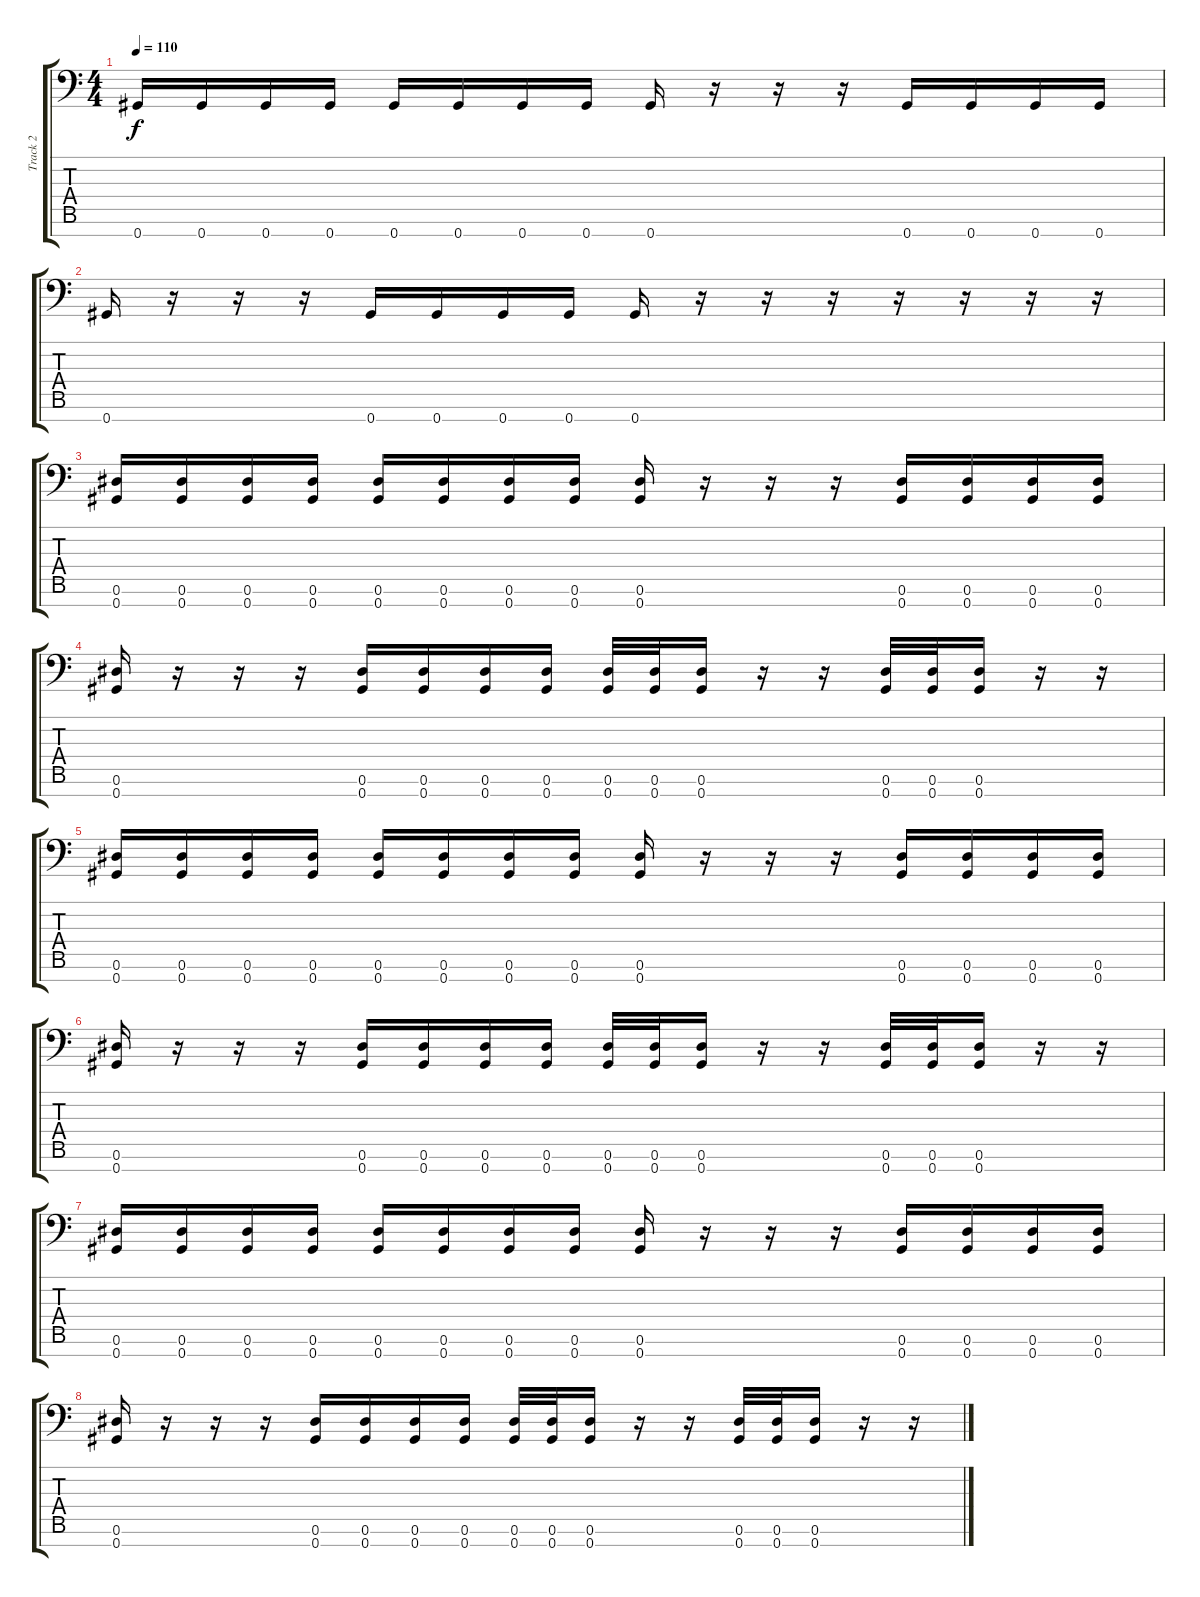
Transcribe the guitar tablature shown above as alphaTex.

\track ("Track 2" "Track 2") {instrument overdrivenguitar}
\staff {score tabs}
\tuning (Eb4 Bb3 Gb3 Db3 Ab2 Eb2 Ab1) {hide}
\ts (4 4)
\tempo 110
\clef f4
\ks c
0.7.16{dy f} 0.7.16 0.7.16 0.7.16 0.7.16 0.7.16 0.7.16 0.7.16 0.7.16 r.16 r.16 r.16 0.7.16 0.7.16 0.7.16 0.7.16 |
0.7.16 r.16 r.16 r.16 0.7.16 0.7.16 0.7.16 0.7.16 0.7.16 r.16 r.16 r.16 r.16 r.16 r.16 r.16 |
(0.6 0.7).16 (0.6 0.7).16 (0.6 0.7).16 (0.6 0.7).16 (0.6 0.7).16 (0.6 0.7).16 (0.6 0.7).16 (0.6 0.7).16 (0.6 0.7).16 r.16 r.16 r.16 (0.6 0.7).16 (0.6 0.7).16 (0.6 0.7).16 (0.6 0.7).16 |
(0.6 0.7).16 r.16 r.16 r.16 (0.6 0.7).16 (0.6 0.7).16 (0.6 0.7).16 (0.6 0.7).16 (0.6 0.7).32 (0.6 0.7).32 (0.6 0.7).16 r.16 r.16 (0.6 0.7).32 (0.6 0.7).32 (0.6 0.7).16 r.16 r.16 |
(0.6 0.7).16 (0.6 0.7).16 (0.6 0.7).16 (0.6 0.7).16 (0.6 0.7).16 (0.6 0.7).16 (0.6 0.7).16 (0.6 0.7).16 (0.6 0.7).16 r.16 r.16 r.16 (0.6 0.7).16 (0.6 0.7).16 (0.6 0.7).16 (0.6 0.7).16 |
(0.6 0.7).16 r.16 r.16 r.16 (0.6 0.7).16 (0.6 0.7).16 (0.6 0.7).16 (0.6 0.7).16 (0.6 0.7).32 (0.6 0.7).32 (0.6 0.7).16 r.16 r.16 (0.6 0.7).32 (0.6 0.7).32 (0.6 0.7).16 r.16 r.16 |
(0.6 0.7).16 (0.6 0.7).16 (0.6 0.7).16 (0.6 0.7).16 (0.6 0.7).16 (0.6 0.7).16 (0.6 0.7).16 (0.6 0.7).16 (0.6 0.7).16 r.16 r.16 r.16 (0.6 0.7).16 (0.6 0.7).16 (0.6 0.7).16 (0.6 0.7).16 |
(0.6 0.7).16 r.16 r.16 r.16 (0.6 0.7).16 (0.6 0.7).16 (0.6 0.7).16 (0.6 0.7).16 (0.6 0.7).32 (0.6 0.7).32 (0.6 0.7).16 r.16 r.16 (0.6 0.7).32 (0.6 0.7).32 (0.6 0.7).16 r.16 r.16
